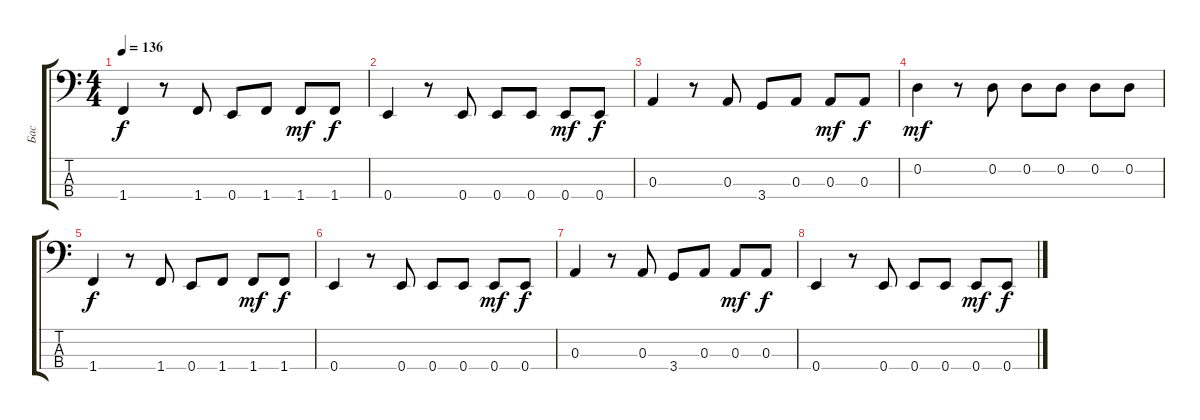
\track ("Бас" "Бас") {instrument electricbassfinger}
\staff {score tabs}
\tuning (G2 D2 A1 E1) {hide}
\ts (4 4)
\tempo 136
\clef f4
\ks c
1.4.4{dy f} r.8 1.4.8 0.4.8 1.4.8 1.4.8{dy mf} 1.4.8{dy f} |
0.4.4 r.8 0.4.8 0.4.8 0.4.8 0.4.8{dy mf} 0.4.8{dy f} |
0.3.4 r.8 0.3.8 3.4.8 0.3.8 0.3.8{dy mf} 0.3.8{dy f} |
0.2.4{dy mf} r.8 0.2.8 0.2.8 0.2.8 0.2.8 0.2.8 |
1.4.4{dy f} r.8 1.4.8 0.4.8 1.4.8 1.4.8{dy mf} 1.4.8{dy f} |
0.4.4 r.8 0.4.8 0.4.8 0.4.8 0.4.8{dy mf} 0.4.8{dy f} |
0.3.4 r.8 0.3.8 3.4.8 0.3.8 0.3.8{dy mf} 0.3.8{dy f} |
0.4.4 r.8 0.4.8 0.4.8 0.4.8 0.4.8{dy mf} 0.4.8{dy f}
